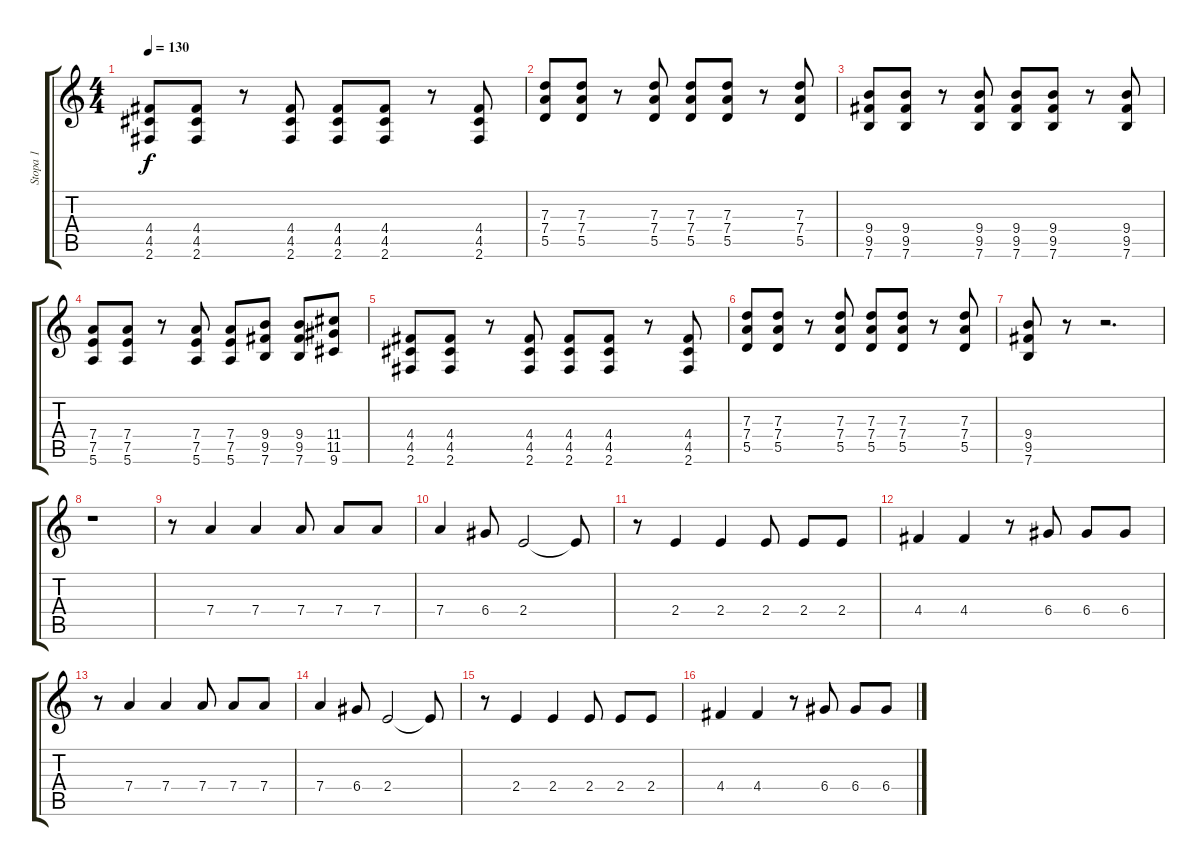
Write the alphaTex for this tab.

\track ("Stopa 1" "Stopa 1") {instrument distortionguitar}
\staff {score tabs}
\tuning (E4 B3 G3 D3 A2 E2) {hide}
\ts (4 4)
\tempo 130
\clef g2
\ks c
(4.4 4.5 2.6).8{dy f} (4.4 4.5 2.6).8 r.8 (4.4 4.5 2.6).8 (4.4 4.5 2.6).8 (4.4 4.5 2.6).8 r.8 (4.4 4.5 2.6).8 |
(7.3 7.4 5.5).8 (7.3 7.4 5.5).8 r.8 (7.3 7.4 5.5).8 (7.3 7.4 5.5).8 (7.3 7.4 5.5).8 r.8 (7.3 7.4 5.5).8 |
(9.4 9.5 7.6).8 (9.4 9.5 7.6).8 r.8 (9.4 9.5 7.6).8 (9.4 9.5 7.6).8 (9.4 9.5 7.6).8 r.8 (9.4 9.5 7.6).8 |
(7.4 7.5 5.6).8 (7.4 7.5 5.6).8 r.8 (7.4 7.5 5.6).8 (7.4 7.5 5.6).8 (9.4 9.5 7.6).8 (9.4 9.5 7.6).8 (11.4 11.5 9.6).8 |
(4.4 4.5 2.6).8 (4.4 4.5 2.6).8 r.8 (4.4 4.5 2.6).8 (4.4 4.5 2.6).8 (4.4 4.5 2.6).8 r.8 (4.4 4.5 2.6).8 |
(7.3 7.4 5.5).8 (7.3 7.4 5.5).8 r.8 (7.3 7.4 5.5).8 (7.3 7.4 5.5).8 (7.3 7.4 5.5).8 r.8 (7.3 7.4 5.5).8 |
(9.4 9.5 7.6).8 r.8 r.2{d} |
r.1 |
r.8{volume 9} 7.4.4 7.4.4 7.4.8 7.4.8 7.4.8 |
7.4.4 6.4.8 2.4.2 2.4{t}.8 |
r.8 2.4.4 2.4.4 2.4.8 2.4.8 2.4.8 |
4.4.4 4.4.4 r.8 6.4.8 6.4.8 6.4.8 |
r.8 7.4.4 7.4.4 7.4.8 7.4.8 7.4.8 |
7.4.4 6.4.8 2.4.2 2.4{t}.8 |
r.8 2.4.4 2.4.4 2.4.8 2.4.8 2.4.8 |
4.4.4 4.4.4 r.8 6.4.8 6.4.8 6.4.8
